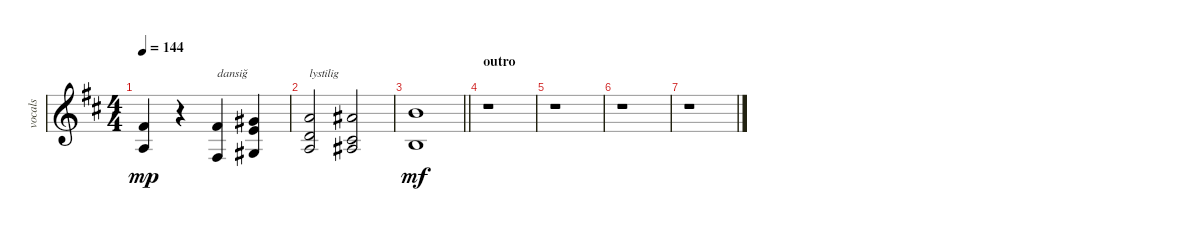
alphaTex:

\track ("vocals" "vocals") {instrument flute}
\staff {score}
\tuning (E4 B3 G3 D3 A2 E2 B1) {hide}
\ts (4 4)
\tempo 144
\clef g2
\ks bminor
(7.2 7.4).4{dy mp} r.4 (7.2 4.4).4{txt "dansiğ"} (4.1 5.2 6.4).4 |
(5.1 7.3 7.4).2{txt "lystilig"} (6.1 6.3 8.4).2 |
\barLineRight lightlight
(7.1 4.3).1{dy mf} |
\section ("" "outro")
r.1 |
r.1 |
r.1 |
r.1
